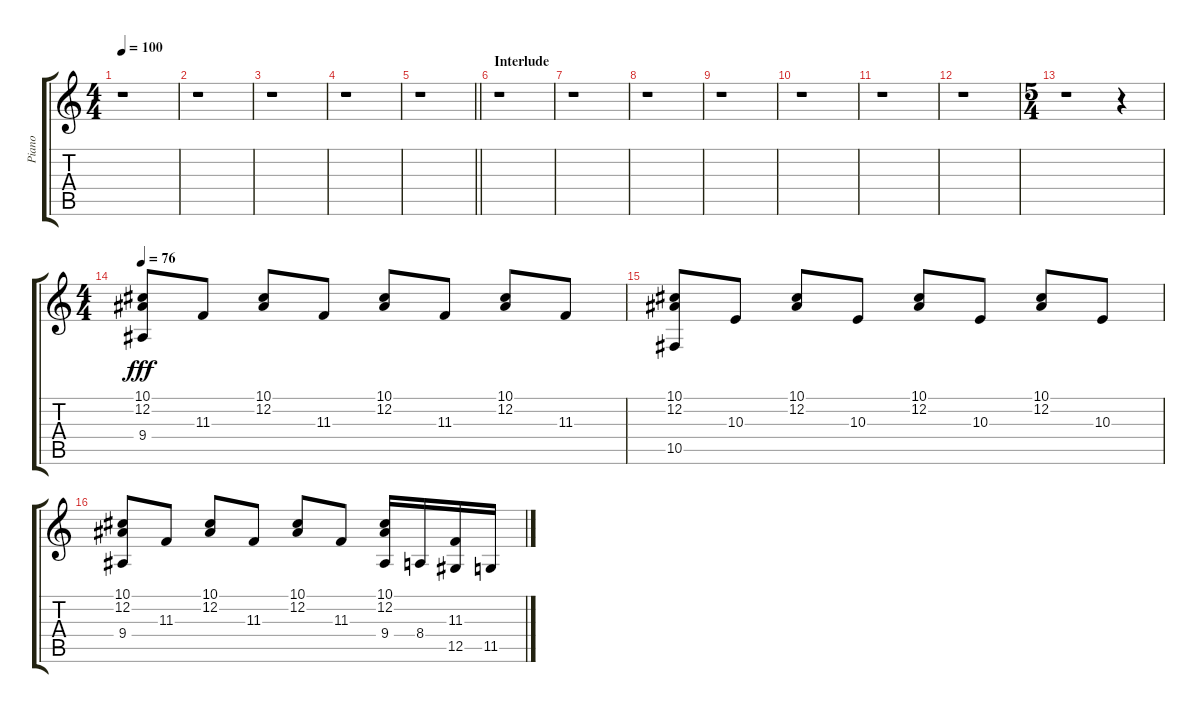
\track ("Piano" "Piano") {instrument acousticgrandpiano}
\staff {score tabs}
\tuning (Eb4 Bb3 Gb3 Db3 Ab2 Eb2) {hide}
\ts (4 4)
\tempo 100
\clef g2
\ks c
r.1{dy fff} |
r.1 |
r.1 |
r.1 |
\barLineRight lightlight
r.1 |
\section ("" "Interlude")
r.1 |
r.1 |
r.1 |
r.1 |
r.1 |
r.1 |
r.1 |
\ts (5 4)
r.1 r.4 |
\ts (4 4)
\tempo 76
(10.1 12.2 9.4).8 11.3.8 (10.1 12.2).8 11.3.8 (10.1 12.2).8 11.3.8 (10.1 12.2).8 11.3.8 |
(10.1 12.2 10.5).8 10.3.8 (10.1 12.2).8 10.3.8 (10.1 12.2).8 10.3.8 (10.1 12.2).8 10.3.8 |
(10.1 12.2 9.4).8 11.3.8 (10.1 12.2).8 11.3.8 (10.1 12.2).8 11.3.8 (10.1 12.2 9.4).16 8.4.16 (11.3 12.5).16 11.5.16
